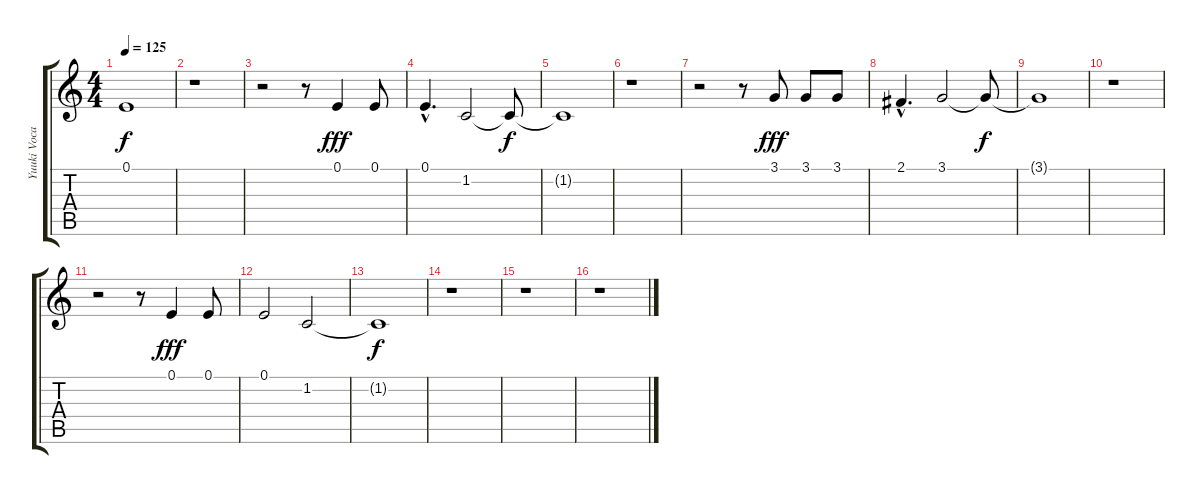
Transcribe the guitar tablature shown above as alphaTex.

\track ("Yuuki Vocal" "Yuuki Voca") {instrument fx5brightness}
\staff {score tabs}
\tuning (E4 B3 G3 D3 A2 E2) {hide}
\ts (4 4)
\tempo 125
\clef g2
\ks c
0.1{t}.1{dy f} |
r.1 |
r.2 r.8 0.1.4{dy fff} 0.1.8 |
0.1{hac}.4{d} 1.2.2 1.2{t}.8{dy f} |
1.2{t}.1 |
r.1 |
r.2 r.8 3.1.8{dy fff} 3.1.8 3.1.8 |
2.1{hac}.4{d} 3.1.2 3.1{t}.8{dy f} |
3.1{t}.1 |
r.1 |
r.2 r.8 0.1.4{dy fff} 0.1.8 |
0.1.2 1.2.2 |
1.2{t}.1{dy f} |
r.1 |
r.1 |
r.1
